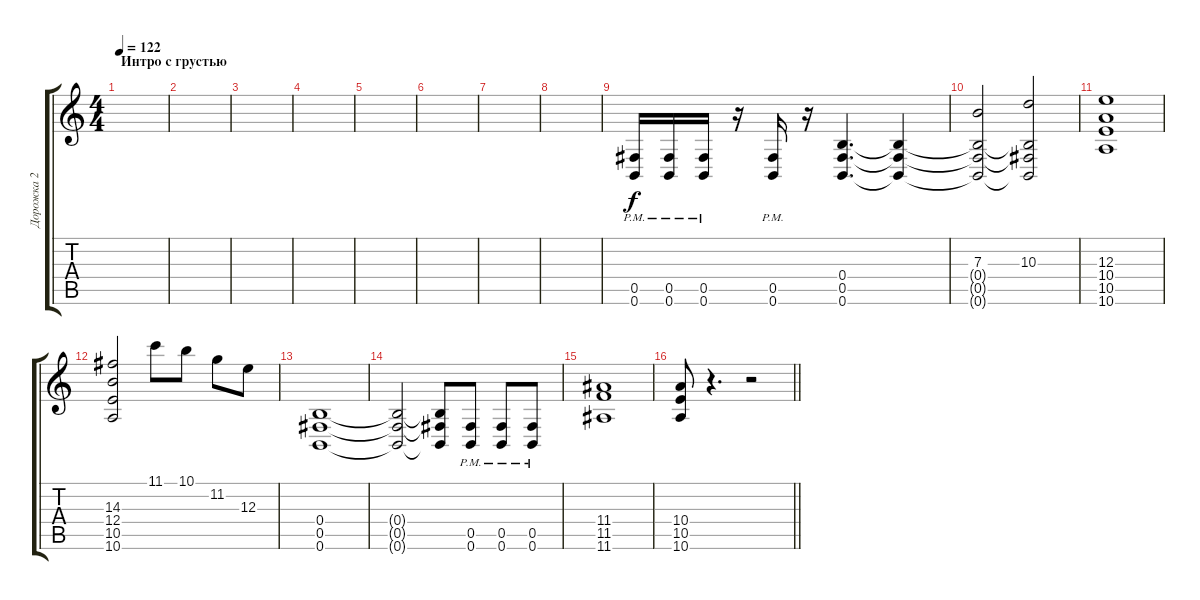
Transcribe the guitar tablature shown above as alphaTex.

\track ("Дорожка 2" "Дорожка 2") {instrument distortionguitar}
\staff {score tabs}
\tuning (Db4 Ab3 E3 B2 Gb2 B1) {hide}
\ts (4 4)
\section ("" "Интро с грустью")
\tempo 122
\clef g2
\ks c
|
|
|
|
|
|
|
|
(0.5{pm} 0.6{pm}).16 (0.5{pm} 0.6{pm}).16 (0.5{pm} 0.6{pm}).16 r.16 (0.5{pm} 0.6{pm}).16 r.16 (0.4 0.5 0.6).4{d} (0.4{t} 0.5{t} 0.6{t}).4 |
(7.3 0.4{t} 0.5{t} 0.6{t}).2 (10.3 0.4{t} 0.5{t} 0.6{t}).2 |
(12.3 10.4 10.5 10.6).1 |
(14.3 12.4 10.5 10.6).2 11.1.8 10.1.8 11.2.8 12.3.8 |
(0.4 0.5 0.6).1 |
(0.4{t} 0.5{t} 0.6{t}).2 (0.4{t} 0.5{t} 0.6{t}).8 (0.5{pm} 0.6{pm}).8 (0.5{pm} 0.6{pm}).8 (0.5{pm} 0.6{pm}).8 |
(11.4 11.5 11.6).1 |
\barLineRight lightlight
(10.4 10.5 10.6).8 r.4{d} r.2
